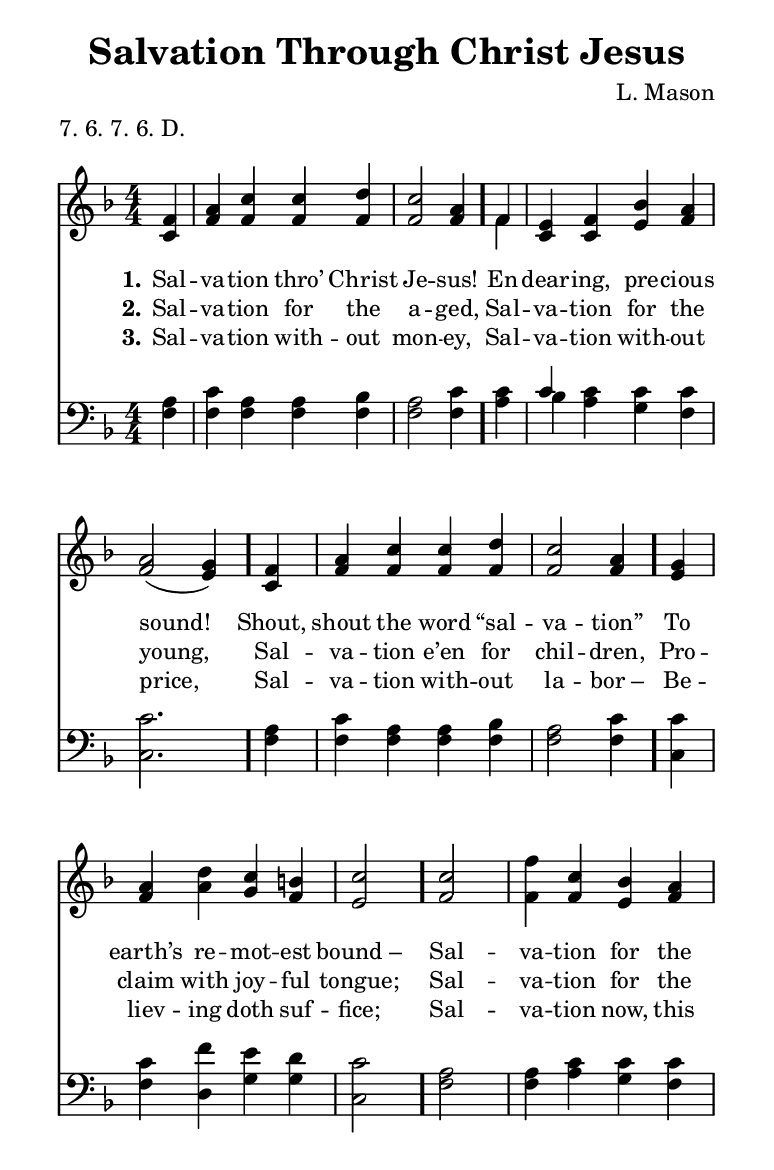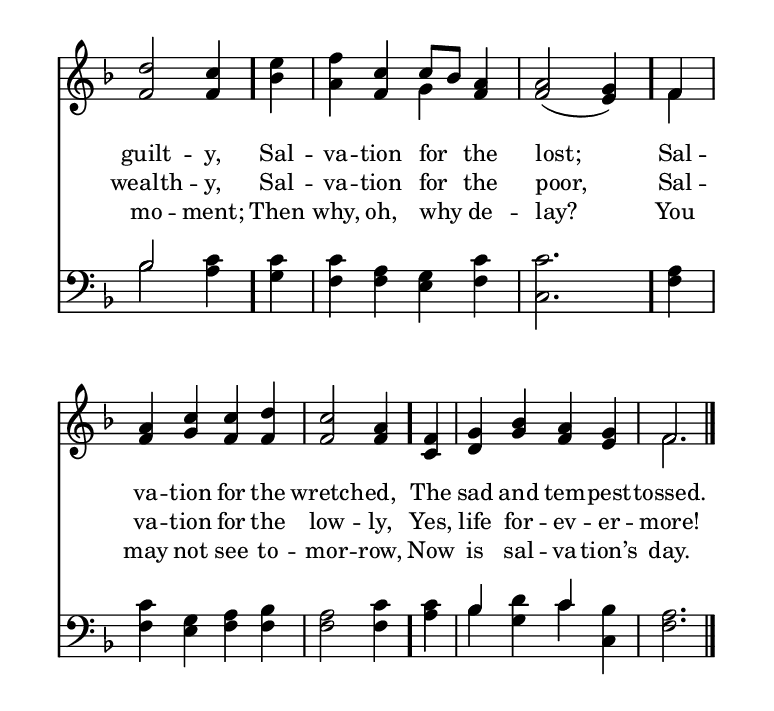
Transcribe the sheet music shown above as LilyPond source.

\include "common/global.ily"
\paper {
  \include "common/paper.ily"
}

\header{
  %gospel
  hymnnumber = "34"
  title = "Salvation Through Christ Jesus"
  tunename = "Missionary"
  meter = "7. 6. 7. 6. D."
  poet = ""
  composer = "L. Mason"
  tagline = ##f
}

% for fermata in MIDI
ta = { \tempo 4=90 }
tb = { \tempo 4=45 }

patternAA = { c4 | c4 c4 c4 c4 | c2 c4 }
patternAB = { c2 | c4 c4 c4 c4 | c2 c4 }

patternBA = { c4 | c4 c4 c4 c4 | c2( c4) }
patternBB = { c4 | c4 c4 c4 c4 | c2. }
patternBC = { c4 | c4 c4 c8[ c8] c4 | c2( c4) }
patternBD = { c4 | c4 c4 c4 c4 | c2 }

global = {
  \include "common/overrides.ily"
  \override Staff.TimeSignature.style = #'numbered
  \time 4/4
  \override Score.MetronomeMark.transparent = ##t % hide all fermata changes too
  \ta
  \key f \major
  \partial 4
  \autoBeamOff
}

notesSoprano = {
\global
\relative c' {

  \changePitch \patternAA { f | a c c d     | c a }
  \changePitch \patternBA { f | e f bes a   | a g }
  \changePitch \patternAA { f | a c c d     | c a }
  \changePitch \patternBD { g | a d c b     | c   }

  \changePitch \patternAB { c | f c bes a   | d c }
  \changePitch \patternBC { e | f c c bes a | a g }
  \changePitch \patternAA { f | a c c d     | c a }
  \changePitch \patternBB { f | g bes a g   | f   }

  \bar "|."

}
}

notesAlto = {
\global
\relative e' {

  \changePitch \patternAA { c   | f f f f | f f }
  \changePitch \patternBA { f   | c c e f | f e }
  \changePitch \patternAA { c   | f f f f | f f }
  \changePitch \patternBD { e   | f a g f | e   }

  \changePitch \patternAB { f   | f f e f | f f }
  \changePitch \patternBA { bes | a f g f | f e }
  \changePitch \patternAA { f   | f g f f | f f }
  \changePitch \patternBB { c   | d g f e | f   }

}
}

notesTenor = {
\global
\relative a {

  \changePitch \patternAA { a | c a a bes   | a c   }
  \changePitch \patternBB { c | c c c c     | c     }
  \changePitch \patternAA { a | c a a bes   | a c   }
  \changePitch \patternBD { c | c f e d     | c     }

  \changePitch \patternAB { a | a c c c     | bes c }
  \changePitch \patternBB { c | c a g c     | c     }
  \changePitch \patternAA { a | c g a bes   | a c   }
  \changePitch \patternBB { c | bes d c bes | a     }

}
}

notesBass = {
\global
\relative f {

  \changePitch \patternAA { f | f f f f    | f f   }
  \changePitch \patternBB { a | bes a g f  | c     }
  \changePitch \patternAA { f | f f f f    | f f   }
  \changePitch \patternBD { c | f d g g    | c,    }

  \changePitch \patternAB { f | f a g f    | bes a }
  \changePitch \patternBB { g | f f e f    | c     }
  \changePitch \patternAA { f | f e f f    | f f   }
  \changePitch \patternBB { a | bes g c c, | f     }

}
}

wordsA = \lyricmode {
\set stanza = "1."

Sal -- va -- tion thro’ Christ Je -- sus! \bar "."
En -- dear -- ing, pre -- cious sound! \bar "." \eogbreak
Shout, shout the word “sal -- va -- tion” \bar "."
To earth’s re -- mot -- est bound_– \bar "." \eogbreak
Sal -- va -- tion for the guilt -- y, \bar "."
Sal -- va -- tion for the lost; \bar "." \eogbreak
Sal -- va -- tion for the wretch -- ed, \bar "."
The sad and tem -- pest -- tossed. \bar "." \eogbreak

}

wordsB = \lyricmode {
\set stanza = "2."

Sal -- va -- tion for the a -- ged,
Sal -- va -- tion for the young,
Sal -- va -- tion e’en for chil -- dren,
Pro -- claim with joy -- ful tongue;
Sal -- va -- tion for the wealth -- y,
Sal -- va -- tion for the poor,
Sal -- va -- tion for the low -- ly,
Yes, life for -- ev -- er -- more!

}

wordsC = \lyricmode {
\set stanza = "3."

Sal -- va -- tion with -- out mon -- ey,
Sal -- va -- tion with -- out price,
Sal -- va -- tion with -- out la -- bor_–
Be -- liev -- ing doth suf -- fice;
Sal -- va -- tion now, this mo -- ment;
Then why, oh, why de -- lay?
You may not see to -- mor -- row,
Now is sal -- va -- tion’s day.

}

\score {
  \context ChoirStaff <<
    \context Staff = upper <<
      \set Staff.autoBeaming = ##f
      \set ChoirStaff.systemStartDelimiter = #'SystemStartBar
      \set ChoirStaff.printPartCombineTexts = ##f
      \partcombine #'(2 . 9) \notesSoprano \notesAlto
      \context NullVoice = sopranos { \voiceOne << \notesSoprano >> }
      \context Lyrics = one   \lyricsto sopranos \wordsA
      \context Lyrics = two   \lyricsto sopranos \wordsB
      \context Lyrics = three \lyricsto sopranos \wordsC
    >>
    \context Staff = men <<
      \set Staff.autoBeaming = ##f
      \clef bass
      \set ChoirStaff.printPartCombineTexts = ##f
      \partcombine #'(2 . 9) \notesTenor \notesBass
    >>
  >>
  \layout {
    \include "common/layout.ily"
  }
  \midi{
    \include "common/midi.ily"
  }
}

\version "2.19.49"  % necessary for upgrading to future LilyPond versions.

% vi:set et ts=2 sw=2 ai nocindent syntax=lilypond:
